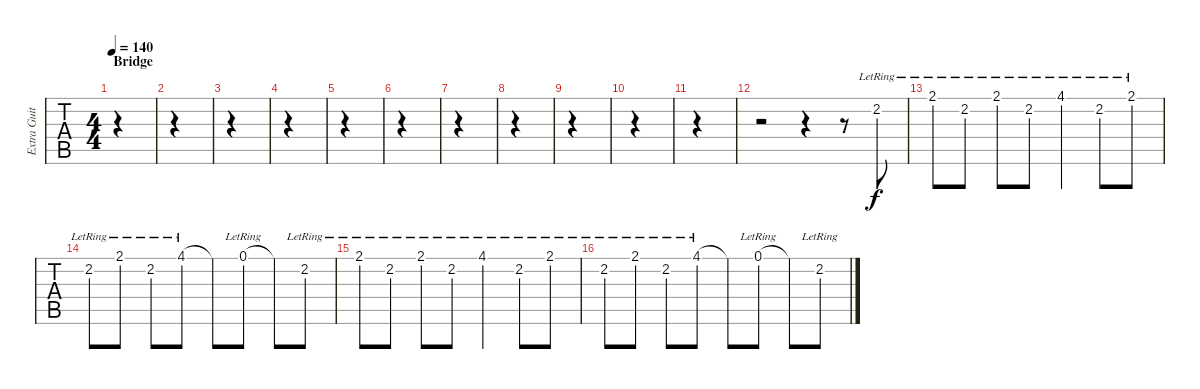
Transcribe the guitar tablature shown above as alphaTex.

\track ("Extra Guitar" "Extra Guit") {instrument distortionguitar}
\staff {tabs}
\tuning (Eb4 Bb3 Gb3 Db3 Ab2 Eb2) {hide}
\ts (4 4)
\section ("" "Bridge")
\tempo 140
\clef g2
\ks c
|
|
|
|
|
|
|
|
|
|
|
r.2 r.4 r.8 2.2{lr}.8 |
2.1{lr}.8 2.2{lr}.8 2.1{lr}.8 2.2{lr}.8 4.1{lr}.4 2.2{lr}.8 2.1{lr}.8 |
2.2{lr}.8 2.1{lr}.8 2.2{lr}.8 4.1{lr}.8 4.1{t}.8 0.1{lr}.8 0.1{t}.8 2.2{lr}.8 |
2.1{lr}.8 2.2{lr}.8 2.1{lr}.8 2.2{lr}.8 4.1{lr}.4 2.2{lr}.8 2.1{lr}.8 |
2.2{lr}.8 2.1{lr}.8 2.2{lr}.8 4.1{lr}.8 4.1{t}.8 0.1{lr}.8 0.1{t}.8 2.2{lr}.8
